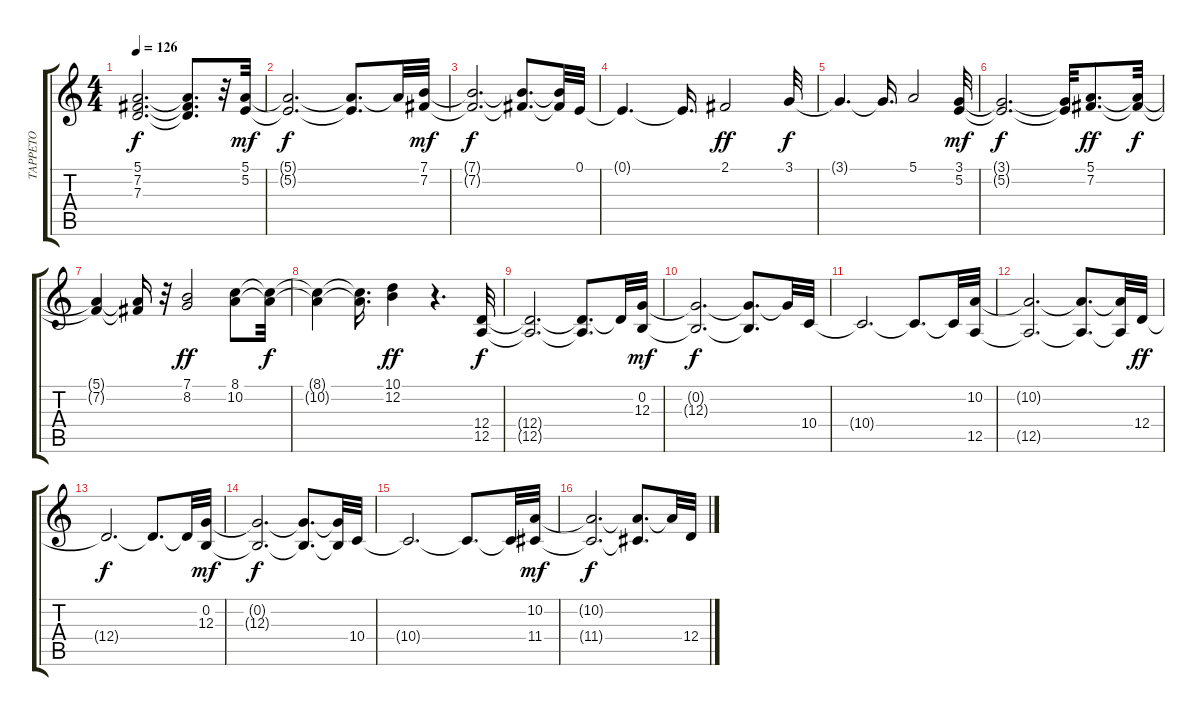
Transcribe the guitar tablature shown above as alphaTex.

\track ("TAPPETO" "TAPPETO") {instrument pad2warm}
\staff {score tabs}
\tuning (E4 B3 G3 D3 A2 E2) {hide}
\ts (4 4)
\tempo 126
\clef g2
\ks c
(5.1{t} 7.2{t} 7.3{t}).2{d dy f} (5.1{t} 7.2{t} 7.3{t}).8{d} r.32 (5.1 5.2).32{dy mf} |
(5.1{t} 5.2{t}).2{d dy f} (5.1{t} 5.2{t}).8{d} 5.1{t}.32 (7.1 7.2).32{dy mf} |
(7.1{t} 7.2{t}).2{d dy f} (7.1{t} 7.2{t}).8{d} (7.1{t} 7.2{t}).32 0.1.32 |
0.1{t}.4{d} 0.1{t}.16{d} 2.1.2{dy ff} 3.1.32{dy f} |
3.1{t}.4{d} 3.1{t}.16{d} 5.1.2 (3.1 5.2).32{dy mf} |
(3.1{t} 5.2{t}).2{d dy f} (3.1{t} 5.2{t}).32 (5.1 7.2).8{d dy ff} (5.1{t} 7.2{t}).32{dy f} |
(5.1{t} 7.2{t}).4 (5.1{t} 7.2{t}).16 r.32 (7.1 8.2).2{dy ff} (8.1 10.2).8 (8.1{t} 10.2{t}).32{dy f} |
(8.1{t} 10.2{t}).4 (8.1{t} 10.2{t}).16{d} (10.1 12.2).4{dy ff} r.4{d} (12.4 12.5).32{dy f} |
(12.4{t} 12.5{t}).2{d} (12.4{t} 12.5{t}).8{d} 12.4{t}.32 (0.2 12.3).32{dy mf} |
(0.2{t} 12.3{t}).2{d dy f} (0.2{t} 12.3{t}).8{d} 12.3{t}.32 10.4.32 |
10.4{t}.2{d} 10.4{t}.8{d} 10.4{t}.32 (10.2 12.5).32 |
(10.2{t} 12.5{t}).2{d} (10.2{t} 12.5{t}).8{d} (10.2{t} 12.5{t}).32 12.4.32{dy ff} |
12.4{t}.2{d dy f} 12.4{t}.8{d} 12.4{t}.32 (0.2 12.3).32{dy mf} |
(0.2{t} 12.3{t}).2{d dy f} (0.2{t} 12.3{t}).8{d} (0.2{t} 12.3{t}).32 10.4.32 |
10.4{t}.2{d} 10.4{t}.8{d} 10.4{t}.32 (10.2 11.4).32{dy mf} |
(10.2{t} 11.4{t}).2{d dy f} (10.2{t} 11.4{t}).8{d} 10.2{t}.32 12.4.32
